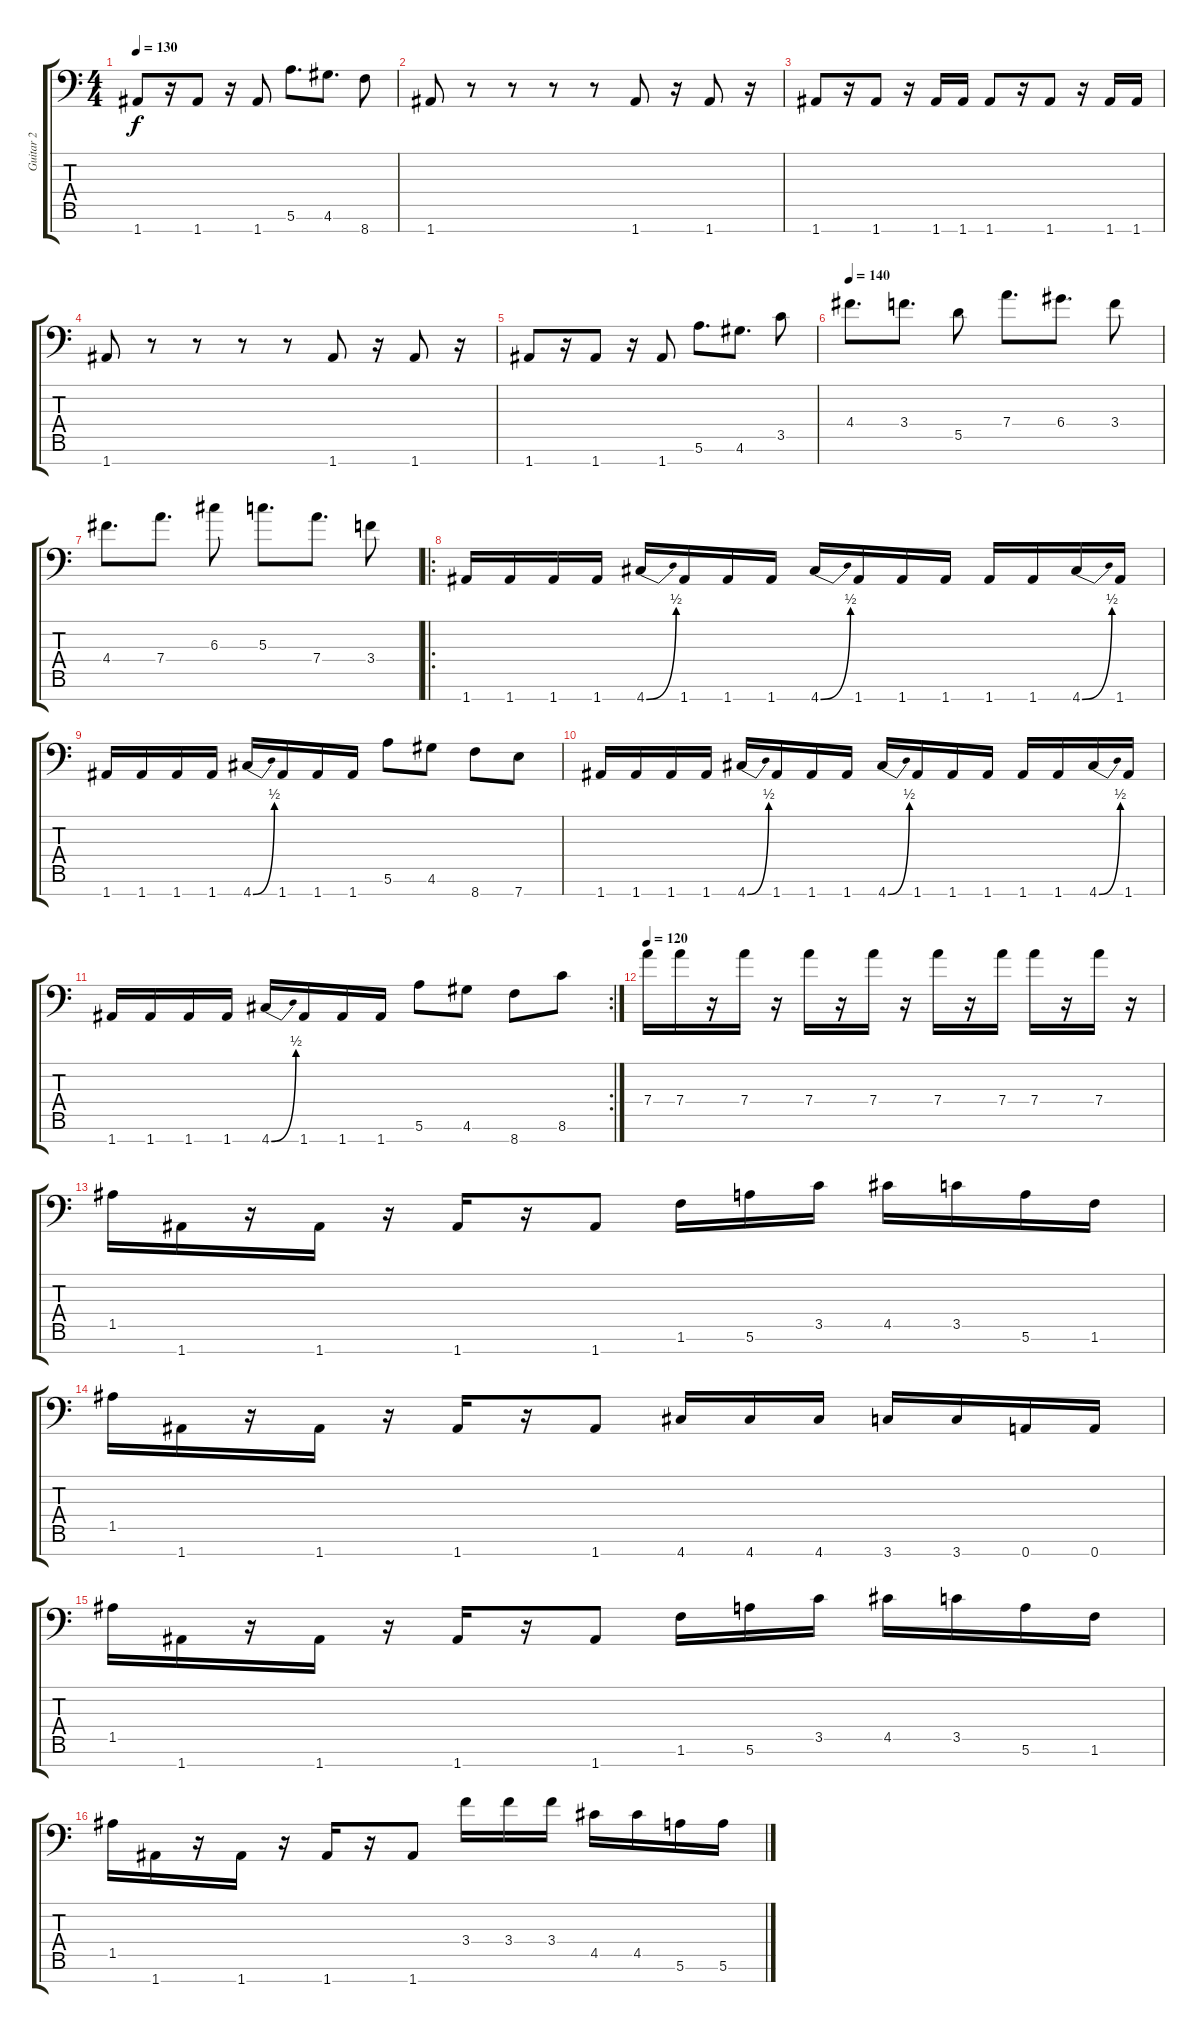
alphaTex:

\track ("Guitar 2" "Guitar 2") {instrument overdrivenguitar}
\staff {score tabs}
\tuning (E4 B3 G3 D3 A2 E2 A1) {hide}
\ts (4 4)
\tempo 130
\clef f4
\ks c
1.7.8{dy f} r.16 1.7.8 r.16 1.7.8 5.6.8{d} 4.6.8{d} 8.7.8 |
1.7.8 r.8 r.8 r.8 r.8 1.7.8 r.16 1.7.8 r.16 |
1.7.8 r.16 1.7.8 r.16 1.7.16 1.7.16 1.7.8 r.16 1.7.8 r.16 1.7.16 1.7.16 |
1.7.8 r.8 r.8 r.8 r.8 1.7.8 r.16 1.7.8 r.16 |
1.7.8 r.16 1.7.8 r.16 1.7.8 5.6.8{d} 4.6.8{d} 3.5.8 |
\tempo 140
4.4.8{d} 3.4.8{d} 5.5.8 7.4.8{d} 6.4.8{d} 3.4.8 |
4.4.8{d} 7.4.8{d} 6.3.8 5.3.8{d} 7.4.8{d} 3.4.8 |
\ro
1.7.16 1.7.16 1.7.16 1.7.16 4.7{be (bend 0 0 60 2)}.16 1.7.16 1.7.16 1.7.16 4.7{be (bend 0 0 60 2)}.16 1.7.16 1.7.16 1.7.16 1.7.16 1.7.16 4.7{be (bend 0 0 60 2)}.16 1.7.16 |
1.7.16 1.7.16 1.7.16 1.7.16 4.7{be (bend 0 0 60 2)}.16 1.7.16 1.7.16 1.7.16 5.6.8 4.6.8 8.7.8 7.7.8 |
1.7.16 1.7.16 1.7.16 1.7.16 4.7{be (bend 0 0 60 2)}.16 1.7.16 1.7.16 1.7.16 4.7{be (bend 0 0 60 2)}.16 1.7.16 1.7.16 1.7.16 1.7.16 1.7.16 4.7{be (bend 0 0 60 2)}.16 1.7.16 |
\rc 2
1.7.16 1.7.16 1.7.16 1.7.16 4.7{be (bend 0 0 60 2)}.16 1.7.16 1.7.16 1.7.16 5.6.8 4.6.8 8.7.8 8.6.8 |
\tempo 120
7.4.16 7.4.16 r.16 7.4.16 r.16 7.4.16 r.16 7.4.16 r.16 7.4.16 r.16 7.4.16 7.4.16 r.16 7.4.16 r.16 |
1.5.16 1.7.16 r.16 1.7.16 r.16 1.7.16 r.16 1.7.8 1.6.16 5.6.16 3.5.16 4.5.16 3.5.16 5.6.16 1.6.16 |
1.5.16 1.7.16 r.16 1.7.16 r.16 1.7.16 r.16 1.7.8 4.7.16 4.7.16 4.7.16 3.7.16 3.7.16 0.7.16 0.7.16 |
1.5.16 1.7.16 r.16 1.7.16 r.16 1.7.16 r.16 1.7.8 1.6.16 5.6.16 3.5.16 4.5.16 3.5.16 5.6.16 1.6.16 |
1.5.16 1.7.16 r.16 1.7.16 r.16 1.7.16 r.16 1.7.8 3.4.16 3.4.16 3.4.16 4.5.16 4.5.16 5.6.16 5.6.16
